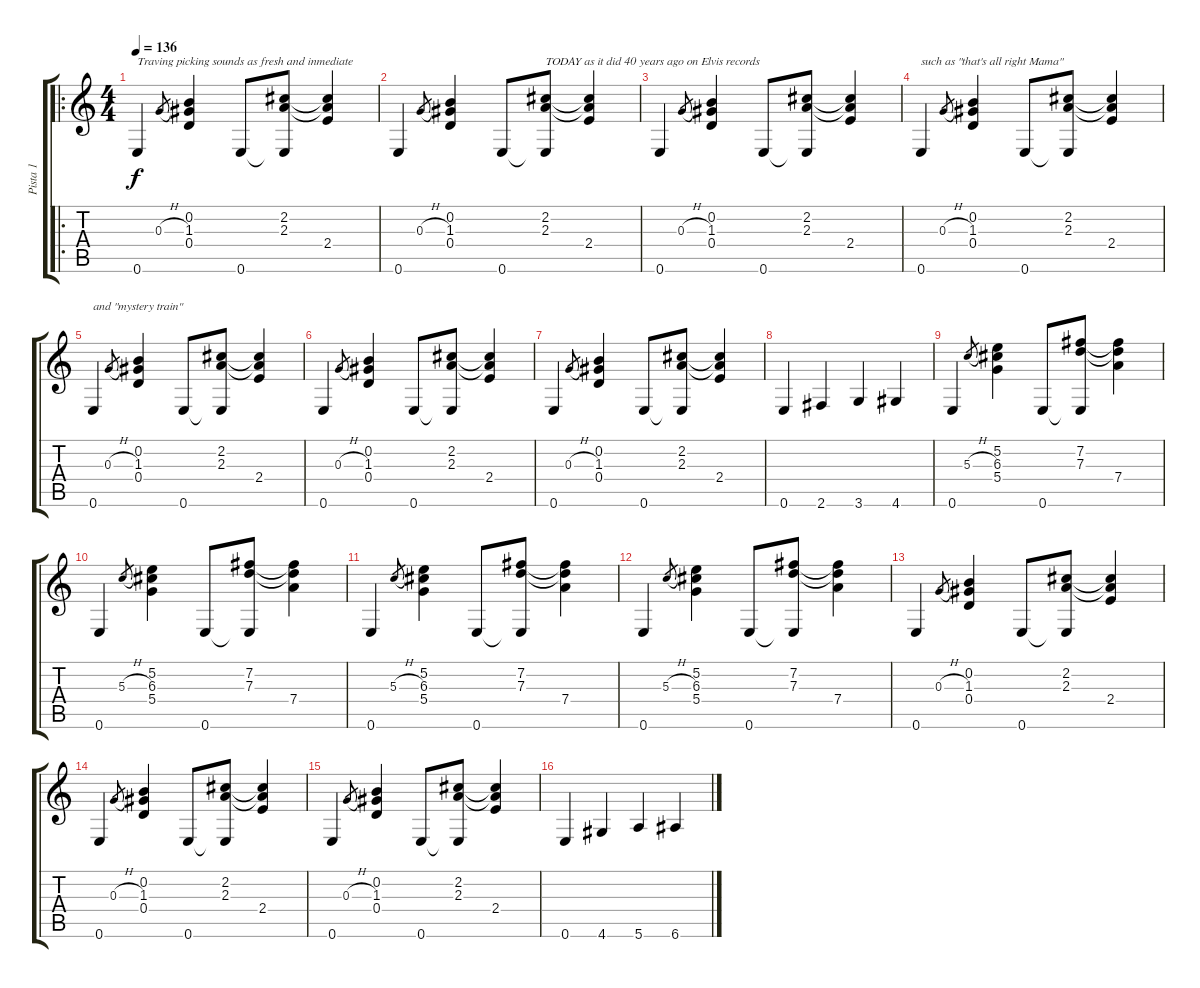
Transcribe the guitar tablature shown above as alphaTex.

\track ("Pista 1" "Pista 1") {instrument acousticguitarsteel}
\staff {score tabs}
\tuning (E4 B3 G3 D3 A2 E2) {hide}
\ro
\ts (4 4)
\tempo 136
\clef g2
\ks c
0.6.4{txt "Traving picking sounds as fresh and inmediate " dy f instrument acousticguitarsteel} 0.3{h}.8{gr} (0.2 1.3 0.4).4 0.6.8 (2.2 2.3 0.6{t}).8 (2.2{t} 2.3{t} 2.4).4 |
0.6.4 0.3{h}.8{gr} (0.2 1.3 0.4).4 0.6.8 (2.2 2.3 0.6{t}).8{txt "TODAY as it did 40 years ago on Elvis records"} (2.2{t} 2.3{t} 2.4).4 |
0.6.4 0.3{h}.8{gr} (0.2 1.3 0.4).4 0.6.8 (2.2 2.3 0.6{t}).8 (2.2{t} 2.3{t} 2.4).4 |
0.6.4{txt "such as \"that's all right Mama\"  "} 0.3{h}.8{gr} (0.2 1.3 0.4).4 0.6.8 (2.2 2.3 0.6{t}).8 (2.2{t} 2.3{t} 2.4).4 |
0.6.4{txt "and \"mystery train\""} 0.3{h}.8{gr} (0.2 1.3 0.4).4 0.6.8 (2.2 2.3 0.6{t}).8 (2.2{t} 2.3{t} 2.4).4 |
0.6.4 0.3{h}.8{gr} (0.2 1.3 0.4).4 0.6.8 (2.2 2.3 0.6{t}).8 (2.2{t} 2.3{t} 2.4).4 |
0.6.4 0.3{h}.8{gr} (0.2 1.3 0.4).4 0.6.8 (2.2 2.3 0.6{t}).8 (2.2{t} 2.3{t} 2.4).4 |
0.6.4 2.6.4 3.6.4 4.6.4 |
0.6.4 5.3{h}.8{gr} (5.2 6.3 5.4).4 0.6.8 (7.2 7.3 0.6{t}).8 (7.2{t} 7.3{t} 7.4).4 |
0.6.4 5.3{h}.8{gr} (5.2 6.3 5.4).4 0.6.8 (7.2 7.3 0.6{t}).8 (7.2{t} 7.3{t} 7.4).4 |
0.6.4 5.3{h}.8{gr} (5.2 6.3 5.4).4 0.6.8 (7.2 7.3 0.6{t}).8 (7.2{t} 7.3{t} 7.4).4 |
0.6.4 5.3{h}.8{gr} (5.2 6.3 5.4).4 0.6.8 (7.2 7.3 0.6{t}).8 (7.2{t} 7.3{t} 7.4).4 |
0.6.4 0.3{h}.8{gr} (0.2 1.3 0.4).4 0.6.8 (2.2 2.3 0.6{t}).8 (2.2{t} 2.3{t} 2.4).4 |
0.6.4 0.3{h}.8{gr} (0.2 1.3 0.4).4 0.6.8 (2.2 2.3 0.6{t}).8 (2.2{t} 2.3{t} 2.4).4 |
0.6.4 0.3{h}.8{gr} (0.2 1.3 0.4).4 0.6.8 (2.2 2.3 0.6{t}).8 (2.2{t} 2.3{t} 2.4).4 |
0.6.4 4.6.4 5.6.4 6.6.4
